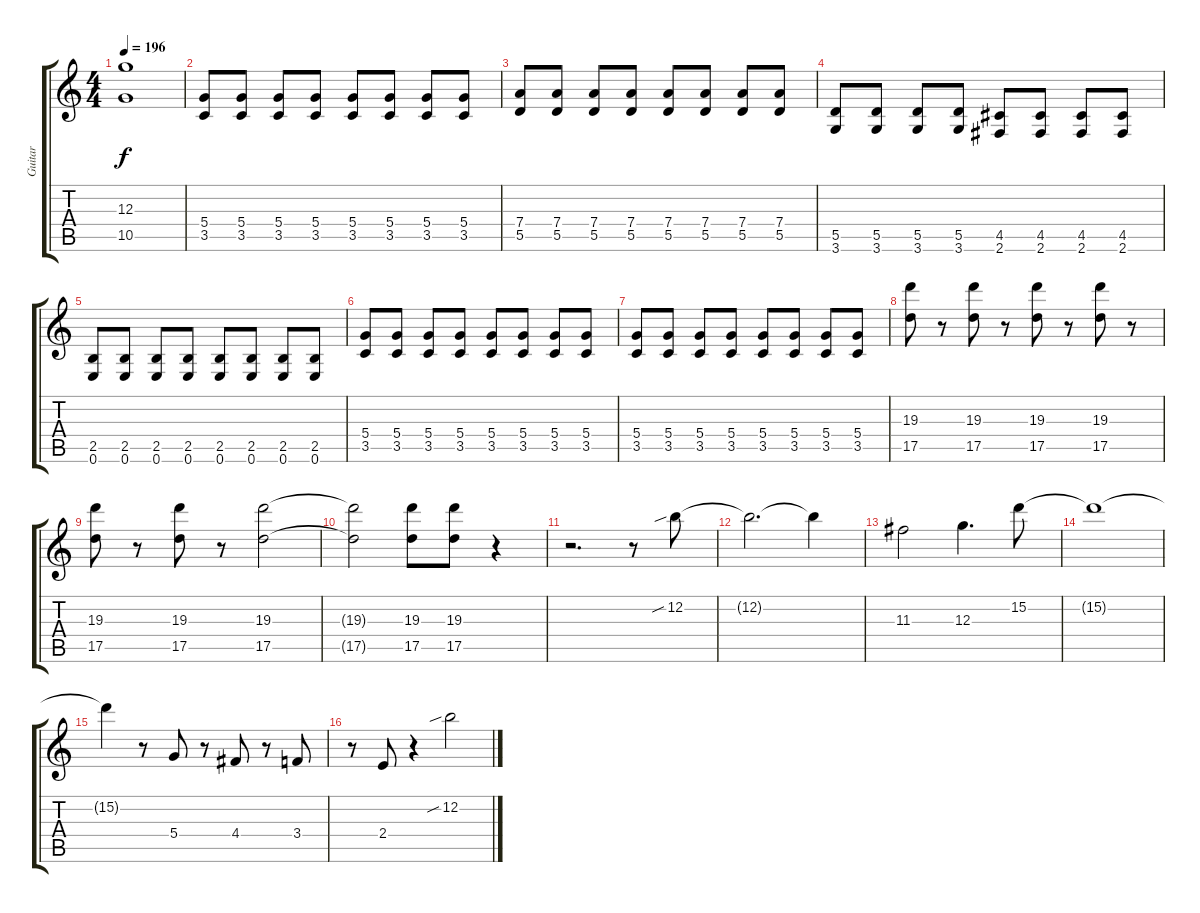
\track ("Guitar" "Guitar") {instrument distortionguitar}
\staff {score tabs}
\tuning (E4 B3 G3 D3 A2 E2) {hide}
\ts (4 4)
\tempo 196
\clef g2
\ks c
(12.3{t} 10.5{t}).1{dy f} |
(5.4 3.5).8 (5.4 3.5).8 (5.4 3.5).8 (5.4 3.5).8 (5.4 3.5).8 (5.4 3.5).8 (5.4 3.5).8 (5.4 3.5).8 |
(7.4 5.5).8 (7.4 5.5).8 (7.4 5.5).8 (7.4 5.5).8 (7.4 5.5).8 (7.4 5.5).8 (7.4 5.5).8 (7.4 5.5).8 |
(5.5 3.6).8 (5.5 3.6).8 (5.5 3.6).8 (5.5 3.6).8 (4.5 2.6).8 (4.5 2.6).8 (4.5 2.6).8 (4.5 2.6).8 |
(2.5 0.6).8 (2.5 0.6).8 (2.5 0.6).8 (2.5 0.6).8 (2.5 0.6).8 (2.5 0.6).8 (2.5 0.6).8 (2.5 0.6).8 |
(5.4 3.5).8 (5.4 3.5).8 (5.4 3.5).8 (5.4 3.5).8 (5.4 3.5).8 (5.4 3.5).8 (5.4 3.5).8 (5.4 3.5).8 |
(5.4 3.5).8 (5.4 3.5).8 (5.4 3.5).8 (5.4 3.5).8 (5.4 3.5).8 (5.4 3.5).8 (5.4 3.5).8 (5.4 3.5).8 |
(19.3 17.5).8 r.8 (19.3 17.5).8 r.8 (19.3 17.5).8 r.8 (19.3 17.5).8 r.8 |
(19.3 17.5).8 r.8 (19.3 17.5).8 r.8 (19.3 17.5).2 |
(19.3{t} 17.5{t}).2 (19.3 17.5).8 (19.3 17.5).8 r.4 |
r.2{d} r.8 12.2{sib}.8 |
12.2{t}.2{d} 12.2{t}.4 |
11.3.2 12.3.4{d} 15.2.8 |
15.2{t}.1 |
15.2{t}.4 r.8 5.4.8 r.8 4.4.8 r.8 3.4.8 |
r.8 2.4.8 r.4 12.2{sib}.2
